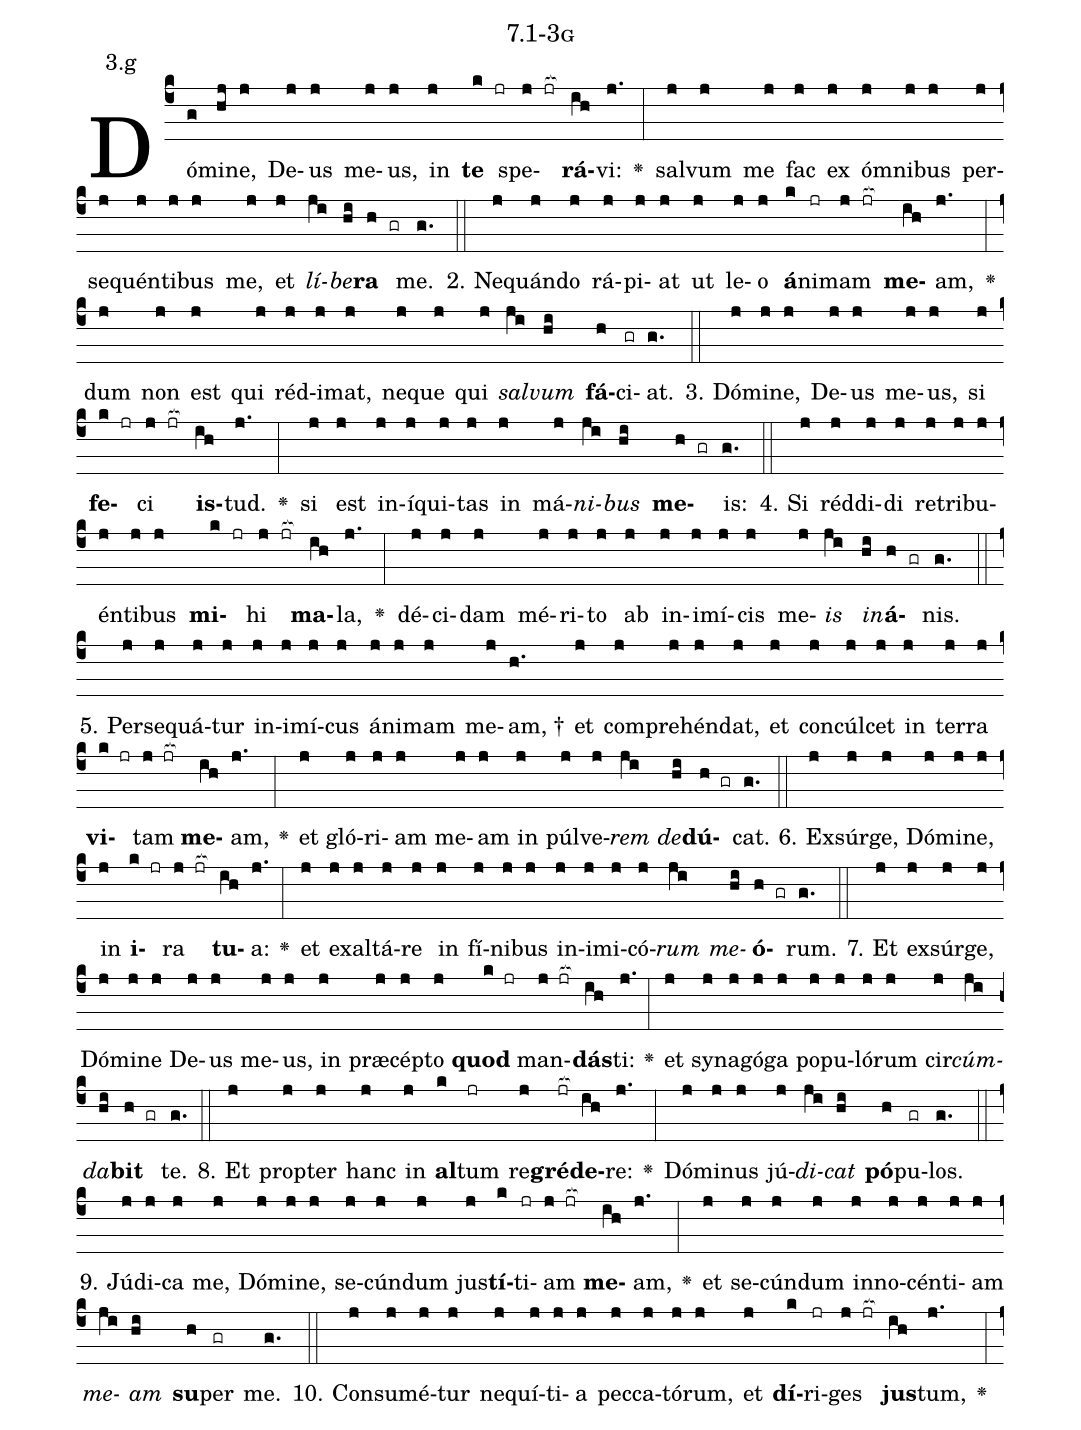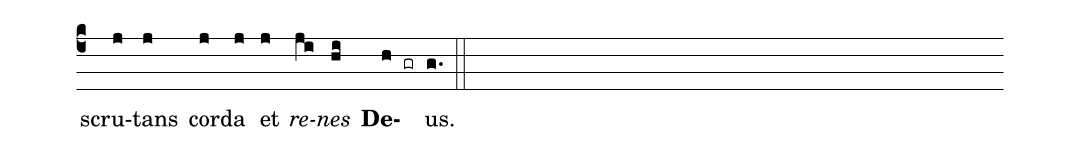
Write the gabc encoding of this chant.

name: 7.1-3g;
annotation: 3.g;
%%
(c4)Dó(g)mi(hj)ne,(j) De(j)us(j) me(j)us,(j) in(j) <b>te</b>(k jr) spe(j jr[ocb:1{])<b>rá</b>(ih[ocb:0}])vi:(j.) <v>\greheightstar</v>(:) sal(j)vum(j) me(j) fac(j) ex(j) óm(j)ni(j)bus(j) per(j)se(j)quén(j)ti(j)bus(j) me,(j) et(j) <i>lí</i>(ji)<i>be</i>(hi)<b>ra</b>(h gr) me.(g.) (::)
2. Ne(j)quán(j)do(j) rá(j)pi(j)at(j) ut(j) le(j)o(j) <b>á</b>(k)ni(jr)mam(j jr[ocb:1{]) <b>me</b>(ih[ocb:0}])am,(j.) <v>\greheightstar</v>(:) dum(j) non(j) est(j) qui(j) réd(j)i(j)mat,(j) ne(j)que(j) qui(j) <i>sal</i>(ji)<i>vum</i>(hi) <b>fá</b>(h)ci(gr)at.(g.) (::)
3. Dó(j)mi(j)ne,(j) De(j)us(j) me(j)us,(j) si(j) <b>fe</b>(k jr)ci(j jr[ocb:1{]) <b>is</b>(ih[ocb:0}])tud.(j.) <v>\greheightstar</v>(:) si(j) est(j) in(j)í(j)qui(j)tas(j) in(j) má(j)<i>ni</i>(ji)<i>bus</i>(hi) <b>me</b>(h gr)is:(g.) (::)
4. Si(j) réd(j)di(j)di(j) re(j)tri(j)bu(j)én(j)ti(j)bus(j) <b>mi</b>(k jr)hi(j jr[ocb:1{]) <b>ma</b>(ih[ocb:0}])la,(j.) <v>\greheightstar</v>(:) dé(j)ci(j)dam(j) mé(j)ri(j)to(j) ab(j) in(j)i(j)mí(j)cis(j) me(j)<i>is</i>(ji) <i>in</i>(hi)<b>á</b>(h gr)nis.(g.) (::)
5. Per(j)se(j)quá(j)tur(j) in(j)i(j)mí(j)cus(j) á(j)ni(j)mam(j) me(j)am, †(h.) et(j) com(j)pre(j)hén(j)dat,(j) et(j) con(j)cúl(j)cet(j) in(j) ter(j)ra(j) <b>vi</b>(k jr)tam(j jr[ocb:1{]) <b>me</b>(ih[ocb:0}])am,(j.) <v>\greheightstar</v>(:) et(j) gló(j)ri(j)am(j) me(j)am(j) in(j) púl(j)ve(j)<i>rem</i>(ji) <i>de</i>(hi)<b>dú</b>(h gr)cat.(g.) (::)
6. Ex(j)súr(j)ge,(j) Dó(j)mi(j)ne,(j) in(j) <b>i</b>(k jr)ra(j jr[ocb:1{]) <b>tu</b>(ih[ocb:0}])a:(j.) <v>\greheightstar</v>(:) et(j) ex(j)al(j)tá(j)re(j) in(j) fí(j)ni(j)bus(j) in(j)i(j)mi(j)có(j)<i>rum</i>(ji) <i>me</i>(hi)<b>ó</b>(h gr)rum.(g.) (::)
7. Et(j) ex(j)súr(j)ge,(j) Dó(j)mi(j)ne(j) De(j)us(j) me(j)us,(j) in(j) præ(j)cép(j)to(j) <b>quod</b>(k jr) man(j jr[ocb:1{])<b>dás</b>(ih[ocb:0}])ti:(j.) <v>\greheightstar</v>(:) et(j) sy(j)na(j)gó(j)ga(j) po(j)pu(j)ló(j)rum(j) cir(j)<i>cúm</i>(ji)<i>da</i>(hi)<b>bit</b>(h gr) te.(g.) (::)
8. Et(j) prop(j)ter(j) hanc(j) in(j) <b>al</b>(k)tum(jr) re(j)<b>gré</b>(jr[ocb:1{])<b>de</b>(ih[ocb:0}])re:(j.) <v>\greheightstar</v>(:) Dó(j)mi(j)nus(j) jú(j)<i>di</i>(ji)<i>cat</i>(hi) <b>pó</b>(h)pu(gr)los.(g.) (::)
9. Jú(j)di(j)ca(j) me,(j) Dó(j)mi(j)ne,(j) se(j)cún(j)dum(j) jus(j)<b>tí</b>(k)ti(jr)am(j jr[ocb:1{]) <b>me</b>(ih[ocb:0}])am,(j.) <v>\greheightstar</v>(:) et(j) se(j)cún(j)dum(j) in(j)no(j)cén(j)ti(j)am(j) <i>me</i>(ji)<i>am</i>(hi) <b>su</b>(h)per(gr) me.(g.) (::)
10. Con(j)su(j)mé(j)tur(j) ne(j)quí(j)ti(j)a(j) pec(j)ca(j)tó(j)rum,(j) et(j) <b>dí</b>(k)ri(jr)ges(j jr[ocb:1{]) <b>jus</b>(ih[ocb:0}])tum,(j.) <v>\greheightstar</v>(:) scru(j)tans(j) cor(j)da(j) et(j) <i>re</i>(ji)<i>nes</i>(hi) <b>De</b>(h gr)us.(g.) (::)
